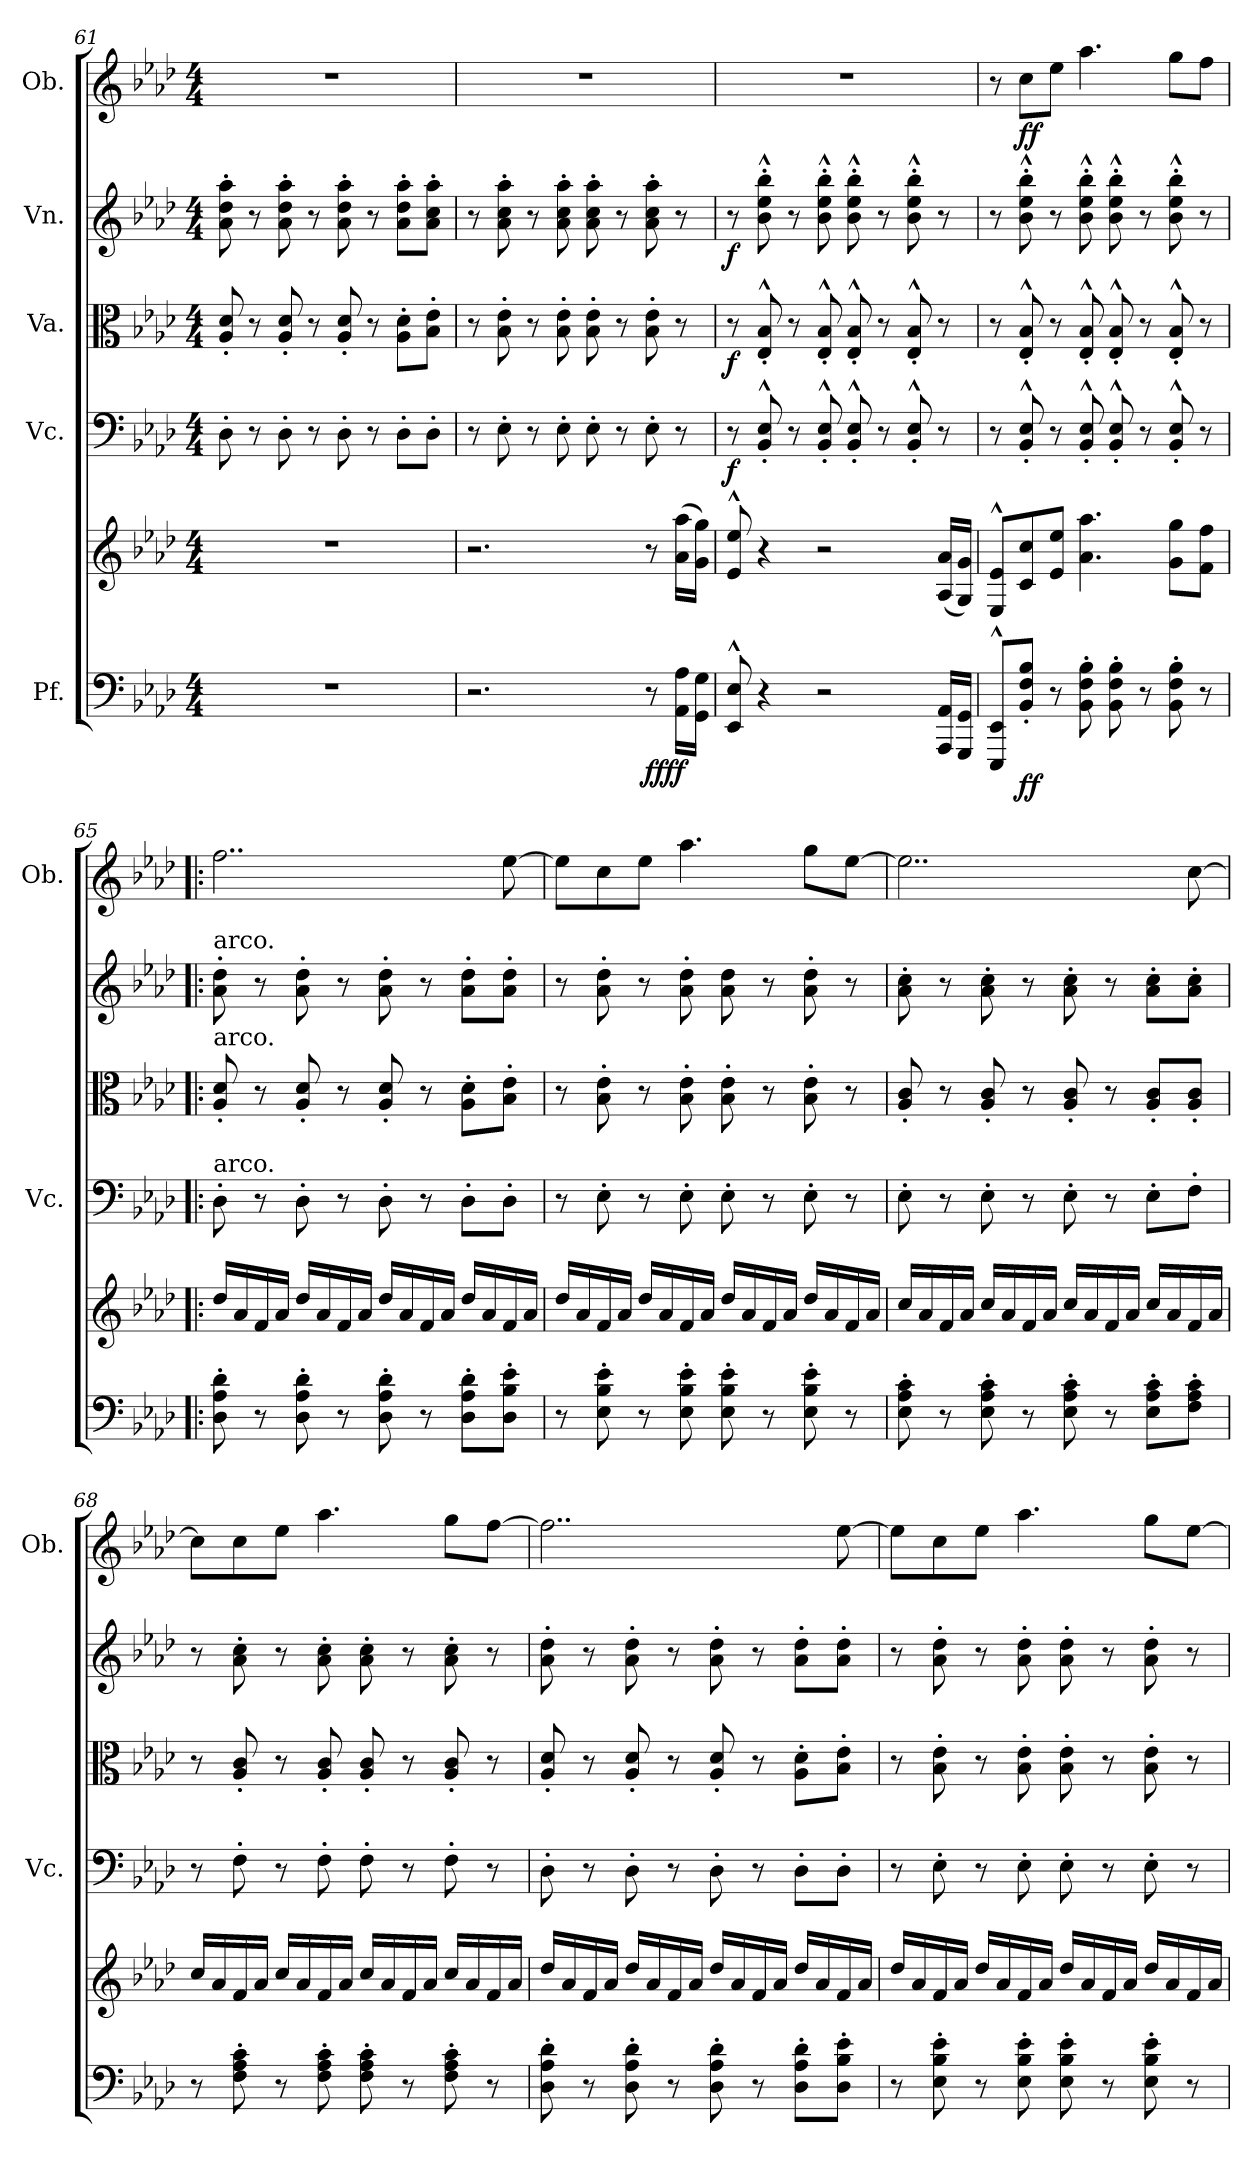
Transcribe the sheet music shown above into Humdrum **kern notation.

**kern	**kern	**dynam	**kern	**dynam	**kern	**dynam	**kern	**dynam	**kern	**dynam
*part5	*part5	*part5	*part4	*part4	*part3	*part3	*part2	*part2	*part1	*part1
*staff6	*staff5	*staff5/6	*staff4	*staff4	*staff3	*staff3	*staff2	*staff2	*staff1	*staff1
*I"Pf.	*	*	*I"Vc.	*	*I"Va.	*	*I"Vn.	*	*I"Ob.	*
*	*	*	*I'Vc.	*	*	*	*	*	*I'Ob.	*
*clefF4	*clefG2	*	*clefF4	*	*clefC3	*	*clefG2	*	*clefG2	*
*k[b-e-a-d-]	*k[b-e-a-d-]	*	*k[b-e-a-d-]	*	*k[b-e-a-d-]	*	*k[b-e-a-d-]	*	*k[b-e-a-d-]	*
*M4/4	*M4/4	*	*M4/4	*	*M4/4	*	*M4/4	*	*M4/4	*
=61	=61	=61	=61	=61	=61	=61	=61	=61	=61	=61
1r	1r	.	8D-'\	.	8A-/' 8d-/'	.	8a-\' 8dd-\' 8aa-\'	.	1r	.
.	.	.	8r	.	8r	.	8r	.	.	.
.	.	.	8D-'\	.	8A-/' 8d-/'	.	8a-\' 8dd-\' 8aa-\'	.	.	.
.	.	.	8r	.	8r	.	8r	.	.	.
.	.	.	8D-'\	.	8A-/' 8d-/'	.	8a-\' 8dd-\' 8aa-\'	.	.	.
.	.	.	8r	.	8r	.	8r	.	.	.
.	.	.	8D-'\L	.	8A-\' 8d-\'L	.	8a-\' 8dd-\' 8aa-\'L	.	.	.
.	.	.	8D-'\J	.	8B-\' 8e-\'J	.	8a-\' 8cc\' 8aa-\'J	.	.	.
=62	=62	=62	=62	=62	=62	=62	=62	=62	=62	=62
2.r	2.r	.	8r	.	8r	.	8r	.	1r	.
.	.	.	8E-'\	.	8B-\' 8e-\'	.	8a-\' 8cc\' 8aa-\'	.	.	.
.	.	.	8r	.	8r	.	8r	.	.	.
.	.	.	8E-'\	.	8B-\' 8e-\'	.	8a-\' 8cc\' 8aa-\'	.	.	.
.	.	.	8E-'\	.	8B-\' 8e-\'	.	8a-\' 8cc\' 8aa-\'	.	.	.
.	.	.	8r	.	8r	.	8r	.	.	.
!	!	!LO:DY:b=2	!	!	!	!	!	!	!	!
!	!	!LO:DY:n=1:b	!	!	!	!	!	!	!	!
8r	8r	ff ff	8E-'\	.	8B-\' 8e-\'	.	8a-\' 8cc\' 8aa-\'	.	.	.
16AA-\ 16A-\LL	(16a-\ 16aa-\LL	.	8r	.	8r	.	8r	.	.	.
16GG\ 16G\JJ	16g\ 16gg\JJ)	.	.	.	.	.	.	.	.	.
!!LO:PB:g=z
=63	=63	=63	=63	=63	=63	=63	=63	=63	=63	=63
!	!	!	!	!LO:DY:b	!	!LO:DY:b	!	!LO:DY:b	!	!
8EE-/^^ 8E-/^^	8e-/^^ 8ee-/^^	.	8r	f	8r	f	8r	f	1r	.
4r	4r	.	8BB-/'^^ 8E-/'^^	.	8E-/'^^ 8B-/'^^	.	8b-\'^^ 8ee-\'^^ 8bb-\'^^	.	.	.
.	.	.	8r	.	8r	.	8r	.	.	.
2r	2r	.	8BB-/'^^ 8E-/'^^	.	8E-/'^^ 8B-/'^^	.	8b-\'^^ 8ee-\'^^ 8bb-\'^^	.	.	.
.	.	.	8BB-/'^^ 8E-/'^^	.	8E-/'^^ 8B-/'^^	.	8b-\'^^ 8ee-\'^^ 8bb-\'^^	.	.	.
.	.	.	8r	.	8r	.	8r	.	.	.
.	.	.	8BB-/'^^ 8E-/'^^	.	8E-/'^^ 8B-/'^^	.	8b-\'^^ 8ee-\'^^ 8bb-\'^^	.	.	.
16AAA-/ 16AA-/LL	(16A-/ 16a-/LL	.	8r	.	8r	.	8r	.	.	.
16GGG/ 16GG/JJ	16G/ 16g/JJ)	.	.	.	.	.	.	.	.	.
=64	=64	=64	=64	=64	=64	=64	=64	=64	=64	=64
8EEE-/^^ 8EE-/^^L	8E-/^^ 8e-/^^L	.	8r	.	8r	.	8r	.	8r	.
!	!	!LO:DY:b=2	!	!	!	!	!	!	!	!
!	!	!LO:DY:n=1:b	!	!	!	!	!	!	!	!LO:DY:b
8BB-/' 8F/' 8B-/'J	8c/ 8cc/	f f	8BB-/'^^ 8E-/'^^	.	8E-/'^^ 8B-/'^^	.	8b-\'^^ 8ee-\'^^ 8bb-\'^^	.	8cc\L	ff
8r	8e-/ 8ee-/J	.	8r	.	8r	.	8r	.	8ee-\J	.
8BB-\' 8F\' 8B-\'	4.a-\ 4.aa-\	.	8BB-/'^^ 8E-/'^^	.	8E-/'^^ 8B-/'^^	.	8b-\'^^ 8ee-\'^^ 8bb-\'^^	.	4.aa-\	.
8BB-\' 8F\' 8B-\'	.	.	8BB-/'^^ 8E-/'^^	.	8E-/'^^ 8B-/'^^	.	8b-\'^^ 8ee-\'^^ 8bb-\'^^	.	.	.
8r	.	.	8r	.	8r	.	8r	.	.	.
8BB-\' 8F\' 8B-\'	8g\ 8gg\L	.	8BB-/'^^ 8E-/'^^	.	8E-/'^^ 8B-/'^^	.	8b-\'^^ 8ee-\'^^ 8bb-\'^^	.	8gg\L	.
8r	8f\ 8ff\J	.	8r	.	8r	.	8r	.	8ff\J	.
=65!|:	=65!|:	=65!|:	=65!|:	=65!|:	=65!|:	=65!|:	=65!|:	=65!|:	=65!|:	=65!|:
!	!	!	!	!	!	!	!LO:TX:a:t=arco.	!	!	!
!	!	!	!	!	!LO:TX:a:t=arco.	!	!	!	!	!
!	!	!	!LO:TX:a:t=arco.	!	!	!	!	!	!	!
8D-\' 8A-\' 8d-\'	16dd-/LL	.	8D-'\	.	8A-/' 8d-/'	.	8a-\' 8dd-\'	.	2..ff\	.
.	16a-/	.	.	.	.	.	.	.	.	.
8r	16f/	.	8r	.	8r	.	8r	.	.	.
.	16a-/JJ	.	.	.	.	.	.	.	.	.
8D-\' 8A-\' 8d-\'	16dd-/LL	.	8D-'\	.	8A-/' 8d-/'	.	8a-\' 8dd-\'	.	.	.
.	16a-/	.	.	.	.	.	.	.	.	.
8r	16f/	.	8r	.	8r	.	8r	.	.	.
.	16a-/JJ	.	.	.	.	.	.	.	.	.
8D-\' 8A-\' 8d-\'	16dd-/LL	.	8D-'\	.	8A-/' 8d-/'	.	8a-\' 8dd-\'	.	.	.
.	16a-/	.	.	.	.	.	.	.	.	.
8r	16f/	.	8r	.	8r	.	8r	.	.	.
.	16a-/JJ	.	.	.	.	.	.	.	.	.
8D-\' 8A-\' 8d-\'L	16dd-/LL	.	8D-'\L	.	8A-\' 8d-\'L	.	8a-\' 8dd-\'L	.	.	.
.	16a-/	.	.	.	.	.	.	.	.	.
8D-\' 8B-\' 8e-\'J	16f/	.	8D-'\J	.	8B-\' 8e-\'J	.	8a-\' 8dd-\'J	.	[8ee-\	.
.	16a-/JJ	.	.	.	.	.	.	.	.	.
!!LO:LB:g=z
=66	=66	=66	=66	=66	=66	=66	=66	=66	=66	=66
8r	16dd-/LL	.	8r	.	8r	.	8r	.	8ee-\L]	.
.	16a-/	.	.	.	.	.	.	.	.	.
8E-\' 8B-\' 8e-\'	16f/	.	8E-'\	.	8B-\' 8e-\'	.	8a-\' 8dd-\'	.	8cc\	.
.	16a-/JJ	.	.	.	.	.	.	.	.	.
8r	16dd-/LL	.	8r	.	8r	.	8r	.	8ee-\J	.
.	16a-/	.	.	.	.	.	.	.	.	.
8E-\' 8B-\' 8e-\'	16f/	.	8E-'\	.	8B-\' 8e-\'	.	8a-\' 8dd-\'	.	4.aa-\	.
.	16a-/JJ	.	.	.	.	.	.	.	.	.
8E-\' 8B-\' 8e-\'	16dd-/LL	.	8E-'\	.	8B-\' 8e-\'	.	8a-\ 8dd-\	.	.	.
.	16a-/	.	.	.	.	.	.	.	.	.
8r	16f/	.	8r	.	8r	.	8r	.	.	.
.	16a-/JJ	.	.	.	.	.	.	.	.	.
8E-\' 8B-\' 8e-\'	16dd-/LL	.	8E-'\	.	8B-\' 8e-\'	.	8a-\' 8dd-\'	.	8gg\L	.
.	16a-/	.	.	.	.	.	.	.	.	.
8r	16f/	.	8r	.	8r	.	8r	.	[8ee-\J	.
.	16a-/JJ	.	.	.	.	.	.	.	.	.
=67	=67	=67	=67	=67	=67	=67	=67	=67	=67	=67
8E-\' 8A-\' 8c\'	16cc/LL	.	8E-'\	.	8A-/' 8c/'	.	8a-\' 8cc\'	.	2..ee-\]	.
.	16a-/	.	.	.	.	.	.	.	.	.
8r	16f/	.	8r	.	8r	.	8r	.	.	.
.	16a-/JJ	.	.	.	.	.	.	.	.	.
8E-\' 8A-\' 8c\'	16cc/LL	.	8E-'\	.	8A-/' 8c/'	.	8a-\' 8cc\'	.	.	.
.	16a-/	.	.	.	.	.	.	.	.	.
8r	16f/	.	8r	.	8r	.	8r	.	.	.
.	16a-/JJ	.	.	.	.	.	.	.	.	.
8E-\' 8A-\' 8c\'	16cc/LL	.	8E-'\	.	8A-/' 8c/'	.	8a-\' 8cc\'	.	.	.
.	16a-/	.	.	.	.	.	.	.	.	.
8r	16f/	.	8r	.	8r	.	8r	.	.	.
.	16a-/JJ	.	.	.	.	.	.	.	.	.
8E-\' 8A-\' 8c\'L	16cc/LL	.	8E-'\L	.	8A-/' 8c/'L	.	8a-\' 8cc\'L	.	.	.
.	16a-/	.	.	.	.	.	.	.	.	.
8F\' 8A-\' 8c\'J	16f/	.	8F'\J	.	8A-/' 8c/'J	.	8a-\' 8cc\'J	.	[8cc\	.
.	16a-/JJ	.	.	.	.	.	.	.	.	.
!!LO:PB:g=z
=68	=68	=68	=68	=68	=68	=68	=68	=68	=68	=68
8r	16cc/LL	.	8r	.	8r	.	8r	.	8cc\L]	.
.	16a-/	.	.	.	.	.	.	.	.	.
8F\' 8A-\' 8c\'	16f/	.	8F'\	.	8A-/' 8c/'	.	8a-\' 8cc\'	.	8cc\	.
.	16a-/JJ	.	.	.	.	.	.	.	.	.
8r	16cc/LL	.	8r	.	8r	.	8r	.	8ee-\J	.
.	16a-/	.	.	.	.	.	.	.	.	.
8F\' 8A-\' 8c\'	16f/	.	8F'\	.	8A-/' 8c/'	.	8a-\' 8cc\'	.	4.aa-\	.
.	16a-/JJ	.	.	.	.	.	.	.	.	.
8F\' 8A-\' 8c\'	16cc/LL	.	8F'\	.	8A-/' 8c/'	.	8a-\' 8cc\'	.	.	.
.	16a-/	.	.	.	.	.	.	.	.	.
8r	16f/	.	8r	.	8r	.	8r	.	.	.
.	16a-/JJ	.	.	.	.	.	.	.	.	.
8F\' 8A-\' 8c\'	16cc/LL	.	8F'\	.	8A-/' 8c/'	.	8a-\' 8cc\'	.	8gg\L	.
.	16a-/	.	.	.	.	.	.	.	.	.
8r	16f/	.	8r	.	8r	.	8r	.	[8ff\J	.
.	16a-/JJ	.	.	.	.	.	.	.	.	.
=69	=69	=69	=69	=69	=69	=69	=69	=69	=69	=69
8D-\' 8A-\' 8d-\'	16dd-/LL	.	8D-'\	.	8A-/' 8d-/'	.	8a-\' 8dd-\'	.	2..ff\]	.
.	16a-/	.	.	.	.	.	.	.	.	.
8r	16f/	.	8r	.	8r	.	8r	.	.	.
.	16a-/JJ	.	.	.	.	.	.	.	.	.
8D-\' 8A-\' 8d-\'	16dd-/LL	.	8D-'\	.	8A-/' 8d-/'	.	8a-\' 8dd-\'	.	.	.
.	16a-/	.	.	.	.	.	.	.	.	.
8r	16f/	.	8r	.	8r	.	8r	.	.	.
.	16a-/JJ	.	.	.	.	.	.	.	.	.
8D-\' 8A-\' 8d-\'	16dd-/LL	.	8D-'\	.	8A-/' 8d-/'	.	8a-\' 8dd-\'	.	.	.
.	16a-/	.	.	.	.	.	.	.	.	.
8r	16f/	.	8r	.	8r	.	8r	.	.	.
.	16a-/JJ	.	.	.	.	.	.	.	.	.
8D-\' 8A-\' 8d-\'L	16dd-/LL	.	8D-'\L	.	8A-\' 8d-\'L	.	8a-\' 8dd-\'L	.	.	.
.	16a-/	.	.	.	.	.	.	.	.	.
8D-\' 8B-\' 8e-\'J	16f/	.	8D-'\J	.	8B-\' 8e-\'J	.	8a-\' 8dd-\'J	.	[8ee-\	.
.	16a-/JJ	.	.	.	.	.	.	.	.	.
!!LO:LB:g=z
=70	=70	=70	=70	=70	=70	=70	=70	=70	=70	=70
8r	16dd-/LL	.	8r	.	8r	.	8r	.	8ee-\L]	.
.	16a-/	.	.	.	.	.	.	.	.	.
8E-\' 8B-\' 8e-\'	16f/	.	8E-'\	.	8B-\' 8e-\'	.	8a-\' 8dd-\'	.	8cc\	.
.	16a-/JJ	.	.	.	.	.	.	.	.	.
8r	16dd-/LL	.	8r	.	8r	.	8r	.	8ee-\J	.
.	16a-/	.	.	.	.	.	.	.	.	.
8E-\' 8B-\' 8e-\'	16f/	.	8E-'\	.	8B-\' 8e-\'	.	8a-\' 8dd-\'	.	4.aa-\	.
.	16a-/JJ	.	.	.	.	.	.	.	.	.
8E-\' 8B-\' 8e-\'	16dd-/LL	.	8E-'\	.	8B-\' 8e-\'	.	8a-\' 8dd-\'	.	.	.
.	16a-/	.	.	.	.	.	.	.	.	.
8r	16f/	.	8r	.	8r	.	8r	.	.	.
.	16a-/JJ	.	.	.	.	.	.	.	.	.
8E-\' 8B-\' 8e-\'	16dd-/LL	.	8E-'\	.	8B-\' 8e-\'	.	8a-\' 8dd-\'	.	8gg\L	.
.	16a-/	.	.	.	.	.	.	.	.	.
8r	16f/	.	8r	.	8r	.	8r	.	[8ee-\J	.
.	16a-/JJ	.	.	.	.	.	.	.	.	.
=	=	=	=	=	=	=	=	=	=	=
*-	*-	*-	*-	*-	*-	*-	*-	*-	*-	*-
